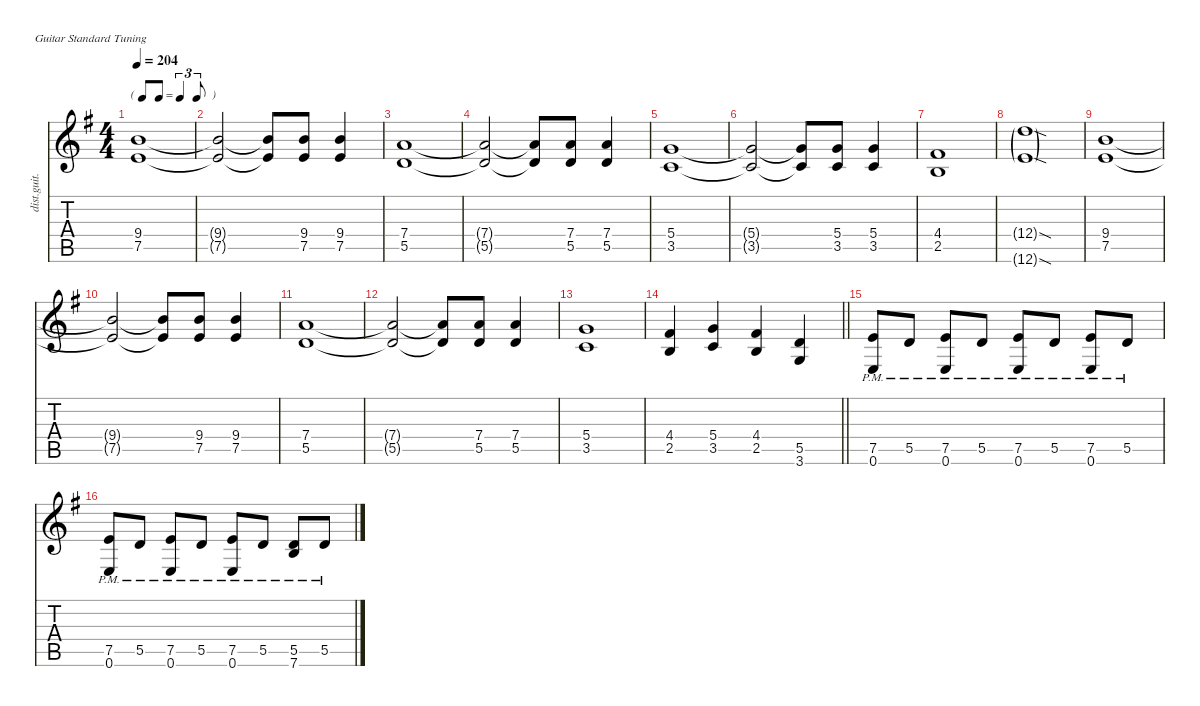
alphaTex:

\defaultSystemsLayout 4
\hideDynamics
\bracketExtendMode nobrackets
\otherSystemsTrackNameOrientation horizontal
\track ("James Hetfield" "dist.guit.") {defaultSystemsLayout 8 mute instrument distortionguitar}
\staff {score tabs}
\tuning (E4 B3 G3 D3 A2 E2)
\ts (4 4)
\tf triplet8th
\tempo 204
\clef g2
\ks eminor
(9.4{acc forcenatural} 7.5{acc forcenatural}).1{dy f beam Up} |
(9.4{t acc forcenatural} 7.5{t acc forcenatural}).2{beam Up} (9.4{t acc forcenatural} 7.5{t acc forcenatural}).8{beam Up} (9.4{acc forcenatural} 7.5{acc forcenatural}).8{beam Up} (9.4{acc forcenatural} 7.5{acc forcenatural}).4{beam Up} |
(7.4{acc forcenatural} 5.5{acc forcenatural}).1{beam Up} |
(7.4{t acc forcenatural} 5.5{t acc forcenatural}).2{beam Up} (7.4{t acc forcenatural} 5.5{t acc forcenatural}).8{beam Up} (7.4{acc forcenatural} 5.5{acc forcenatural}).8{beam Up} (7.4{acc forcenatural} 5.5{acc forcenatural}).4{beam Up} |
(5.4{acc forcenatural} 3.5{acc forcenatural}).1{beam Up} |
(5.4{t acc forcenatural} 3.5{t acc forcenatural}).2{beam Up} (5.4{t acc forcenatural} 3.5{t acc forcenatural}).8{beam Up} (5.4{acc forcenatural} 3.5{acc forcenatural}).8{beam Up} (5.4{acc forcenatural} 3.5{acc forcenatural}).4{beam Up} |
(4.4{acc #} 2.5{acc forcenatural}).1{beam Up} |
(12.4{sod g acc forcenatural} 12.6{sod g acc forcenatural}).1{dy mf beam Up} |
(9.4{acc forcenatural} 7.5{acc forcenatural}).1{dy f beam Up} |
(9.4{t acc forcenatural} 7.5{t acc forcenatural}).2{beam Up} (9.4{t acc forcenatural} 7.5{t acc forcenatural}).8{beam Up} (9.4{acc forcenatural} 7.5{acc forcenatural}).8{beam Up} (9.4{acc forcenatural} 7.5{acc forcenatural}).4{beam Up} |
(7.4{acc forcenatural} 5.5{acc forcenatural}).1{beam Up} |
(7.4{t acc forcenatural} 5.5{t acc forcenatural}).2{beam Up} (7.4{t acc forcenatural} 5.5{t acc forcenatural}).8{beam Up} (7.4{acc forcenatural} 5.5{acc forcenatural}).8{beam Up} (7.4{acc forcenatural} 5.5{acc forcenatural}).4{beam Up} |
(5.4{acc forcenatural} 3.5{acc forcenatural}).1{beam Up} |
\barLineRight lightlight
(4.4{acc #} 2.5{acc forcenatural}).4{beam Up} (5.4{acc forcenatural} 3.5{acc forcenatural}).4{beam Up} (4.4{acc #} 2.5{acc forcenatural}).4{beam Up} (5.5{acc forcenatural} 3.6{acc forcenatural}).4{beam Up} |
(7.5{pm acc forcenatural} 0.6{pm acc forcenatural}).8{beam Up} 5.5{pm acc forcenatural}.8{beam Up} (7.5{pm acc forcenatural} 0.6{pm acc forcenatural}).8{beam Up} 5.5{pm acc forcenatural}.8{beam Up} (7.5{pm acc forcenatural} 0.6{pm acc forcenatural}).8{beam Up} 5.5{pm acc forcenatural}.8{beam Up} (7.5{pm acc forcenatural} 0.6{pm acc forcenatural}).8{beam Up} 5.5{pm acc forcenatural}.8{beam Up} |
(7.5{pm acc forcenatural} 0.6{pm acc forcenatural}).8{beam Up} 5.5{pm acc forcenatural}.8{beam Up} (7.5{pm acc forcenatural} 0.6{pm acc forcenatural}).8{beam Up} 5.5{pm acc forcenatural}.8{beam Up} (7.5{pm acc forcenatural} 0.6{pm acc forcenatural}).8{beam Up} 5.5{pm acc forcenatural}.8{beam Up} (5.5{pm acc forcenatural} 7.6{pm acc forcenatural}).8{beam Up} 5.5{pm acc forcenatural}.8{beam Up}
